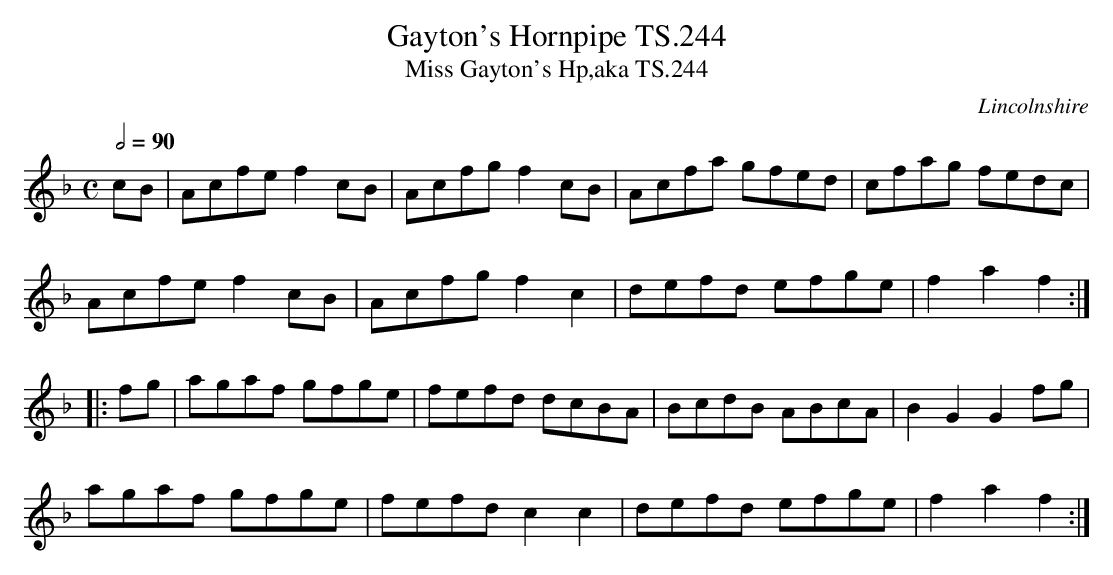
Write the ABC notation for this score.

X:1
T:Gayton's Hornpipe TS.244
T:Miss Gayton's Hp,aka TS.244
L:1/8
M:C
O:Lincolnshire
Q:1/2=90
K:F
cB|Acfef2cB|Acfgf2cB|Acfa gfed|cfag fedc|!
Acfef2cB|Acfgf2c2|defd efge|f2a2f2:|!
|:fg|agaf gfge|fefd dcBA|BcdB ABcA|B2G2G2fg|!
agaf gfge|fefdc2c2|defd efge|f2a2f2:|]
